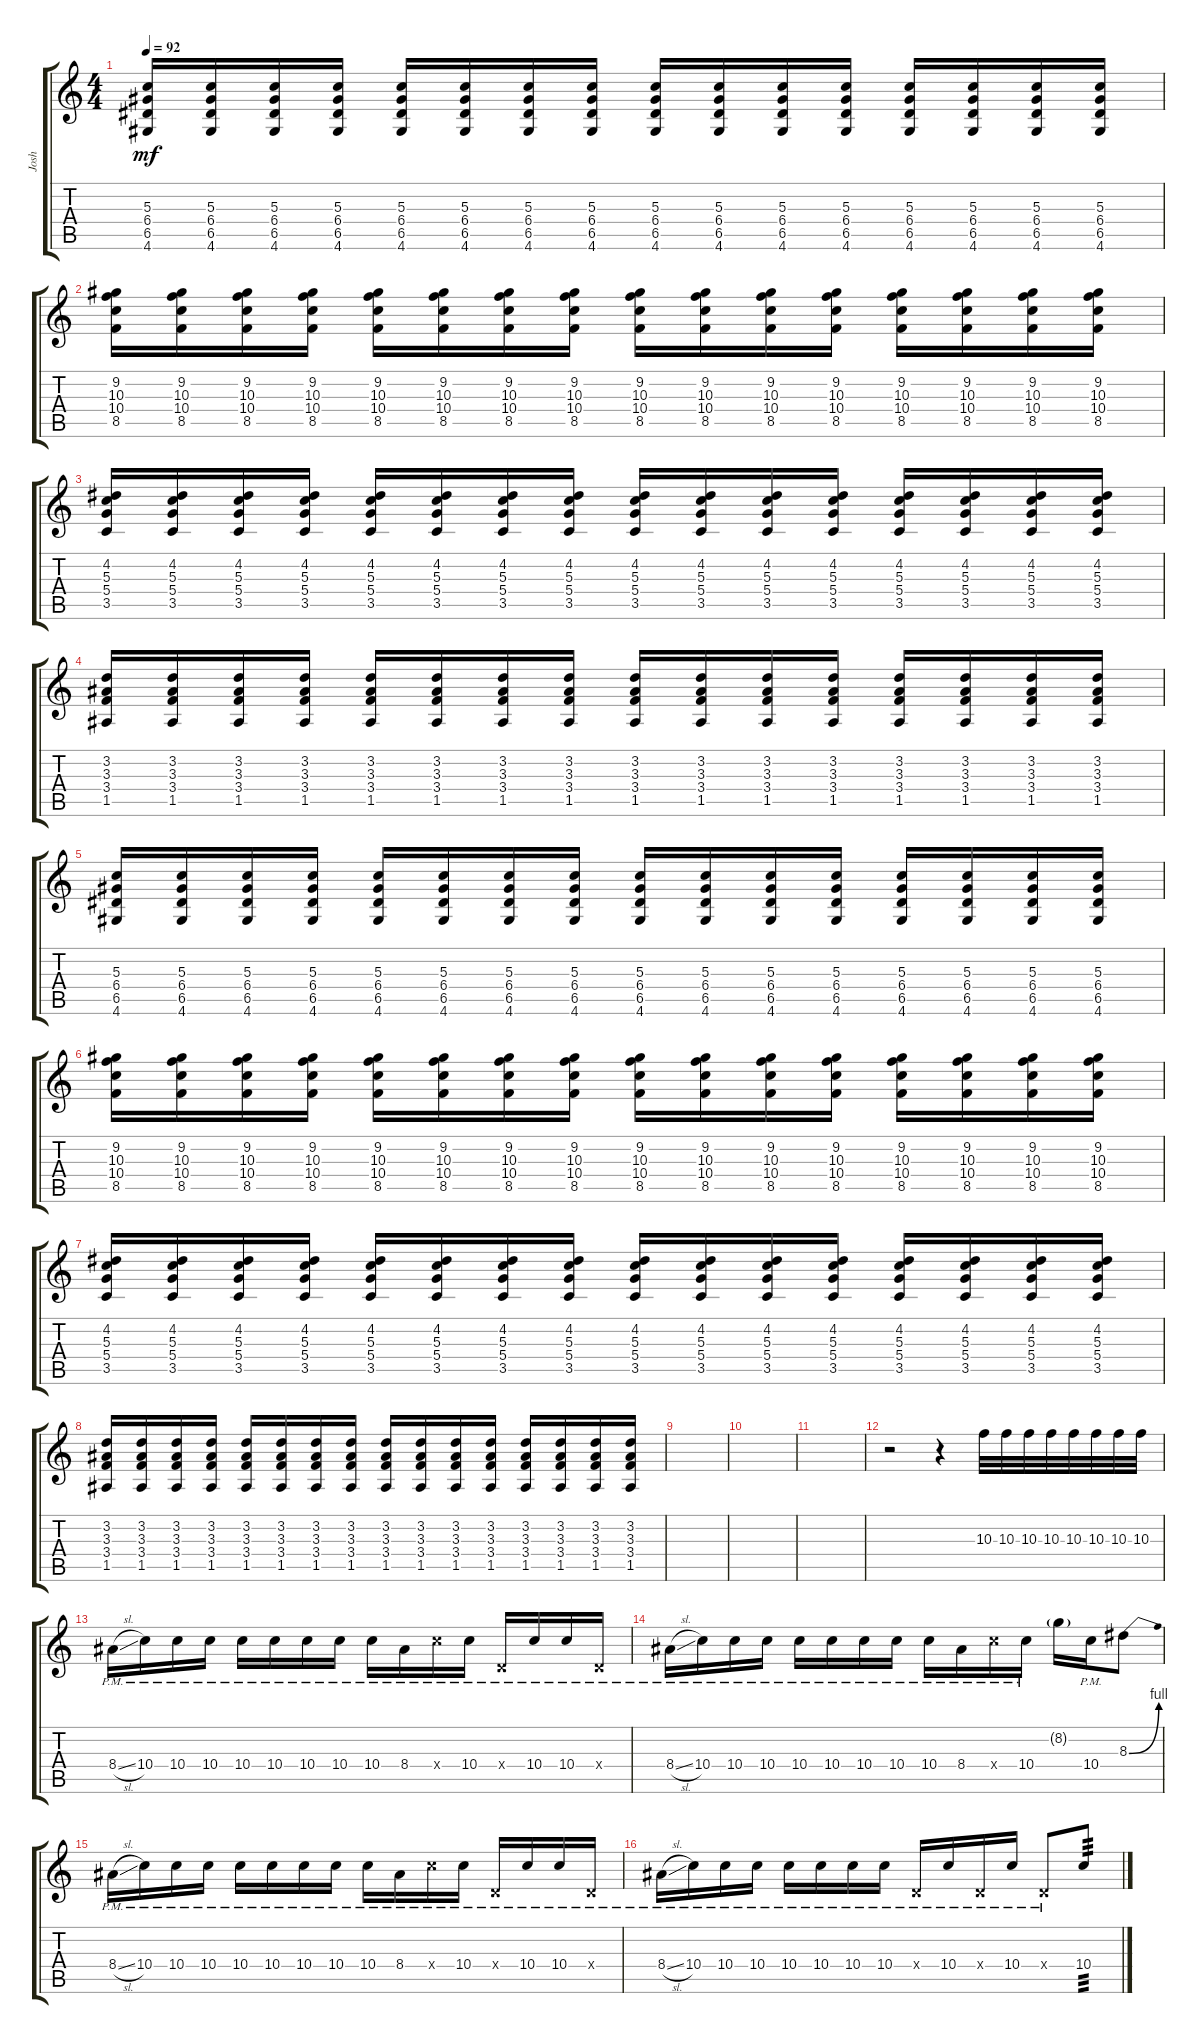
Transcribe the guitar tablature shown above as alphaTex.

\track ("Josh" "Josh") {instrument electricguitarclean}
\staff {score tabs}
\tuning (E4 B3 G3 D3 A2 E2) {hide}
\ts (4 4)
\tempo 92
\clef g2
\ks c
(5.3 6.4 6.5 4.6).16{dy mf} (5.3 6.4 6.5 4.6).16 (5.3 6.4 6.5 4.6).16 (5.3 6.4 6.5 4.6).16 (5.3 6.4 6.5 4.6).16 (5.3 6.4 6.5 4.6).16 (5.3 6.4 6.5 4.6).16 (5.3 6.4 6.5 4.6).16 (5.3 6.4 6.5 4.6).16 (5.3 6.4 6.5 4.6).16 (5.3 6.4 6.5 4.6).16 (5.3 6.4 6.5 4.6).16 (5.3 6.4 6.5 4.6).16 (5.3 6.4 6.5 4.6).16 (5.3 6.4 6.5 4.6).16 (5.3 6.4 6.5 4.6).16 |
(9.2 10.3 10.4 8.5).16 (9.2 10.3 10.4 8.5).16 (9.2 10.3 10.4 8.5).16 (9.2 10.3 10.4 8.5).16 (9.2 10.3 10.4 8.5).16 (9.2 10.3 10.4 8.5).16 (9.2 10.3 10.4 8.5).16 (9.2 10.3 10.4 8.5).16 (9.2 10.3 10.4 8.5).16 (9.2 10.3 10.4 8.5).16 (9.2 10.3 10.4 8.5).16 (9.2 10.3 10.4 8.5).16 (9.2 10.3 10.4 8.5).16 (9.2 10.3 10.4 8.5).16 (9.2 10.3 10.4 8.5).16 (9.2 10.3 10.4 8.5).16 |
(4.2 5.3 5.4 3.5).16 (4.2 5.3 5.4 3.5).16 (4.2 5.3 5.4 3.5).16 (4.2 5.3 5.4 3.5).16 (4.2 5.3 5.4 3.5).16 (4.2 5.3 5.4 3.5).16 (4.2 5.3 5.4 3.5).16 (4.2 5.3 5.4 3.5).16 (4.2 5.3 5.4 3.5).16 (4.2 5.3 5.4 3.5).16 (4.2 5.3 5.4 3.5).16 (4.2 5.3 5.4 3.5).16 (4.2 5.3 5.4 3.5).16 (4.2 5.3 5.4 3.5).16 (4.2 5.3 5.4 3.5).16 (4.2 5.3 5.4 3.5).16 |
(3.2 3.3 3.4 1.5).16 (3.2 3.3 3.4 1.5).16 (3.2 3.3 3.4 1.5).16 (3.2 3.3 3.4 1.5).16 (3.2 3.3 3.4 1.5).16 (3.2 3.3 3.4 1.5).16 (3.2 3.3 3.4 1.5).16 (3.2 3.3 3.4 1.5).16 (3.2 3.3 3.4 1.5).16 (3.2 3.3 3.4 1.5).16 (3.2 3.3 3.4 1.5).16 (3.2 3.3 3.4 1.5).16 (3.2 3.3 3.4 1.5).16 (3.2 3.3 3.4 1.5).16 (3.2 3.3 3.4 1.5).16 (3.2 3.3 3.4 1.5).16 |
(5.3 6.4 6.5 4.6).16 (5.3 6.4 6.5 4.6).16 (5.3 6.4 6.5 4.6).16 (5.3 6.4 6.5 4.6).16 (5.3 6.4 6.5 4.6).16 (5.3 6.4 6.5 4.6).16 (5.3 6.4 6.5 4.6).16 (5.3 6.4 6.5 4.6).16 (5.3 6.4 6.5 4.6).16 (5.3 6.4 6.5 4.6).16 (5.3 6.4 6.5 4.6).16 (5.3 6.4 6.5 4.6).16 (5.3 6.4 6.5 4.6).16 (5.3 6.4 6.5 4.6).16 (5.3 6.4 6.5 4.6).16 (5.3 6.4 6.5 4.6).16 |
(9.2 10.3 10.4 8.5).16 (9.2 10.3 10.4 8.5).16 (9.2 10.3 10.4 8.5).16 (9.2 10.3 10.4 8.5).16 (9.2 10.3 10.4 8.5).16 (9.2 10.3 10.4 8.5).16 (9.2 10.3 10.4 8.5).16 (9.2 10.3 10.4 8.5).16 (9.2 10.3 10.4 8.5).16 (9.2 10.3 10.4 8.5).16 (9.2 10.3 10.4 8.5).16 (9.2 10.3 10.4 8.5).16 (9.2 10.3 10.4 8.5).16 (9.2 10.3 10.4 8.5).16 (9.2 10.3 10.4 8.5).16 (9.2 10.3 10.4 8.5).16 |
(4.2 5.3 5.4 3.5).16 (4.2 5.3 5.4 3.5).16 (4.2 5.3 5.4 3.5).16 (4.2 5.3 5.4 3.5).16 (4.2 5.3 5.4 3.5).16 (4.2 5.3 5.4 3.5).16 (4.2 5.3 5.4 3.5).16 (4.2 5.3 5.4 3.5).16 (4.2 5.3 5.4 3.5).16 (4.2 5.3 5.4 3.5).16 (4.2 5.3 5.4 3.5).16 (4.2 5.3 5.4 3.5).16 (4.2 5.3 5.4 3.5).16 (4.2 5.3 5.4 3.5).16 (4.2 5.3 5.4 3.5).16 (4.2 5.3 5.4 3.5).16 |
(3.2 3.3 3.4 1.5).16 (3.2 3.3 3.4 1.5).16 (3.2 3.3 3.4 1.5).16 (3.2 3.3 3.4 1.5).16 (3.2 3.3 3.4 1.5).16 (3.2 3.3 3.4 1.5).16 (3.2 3.3 3.4 1.5).16 (3.2 3.3 3.4 1.5).16 (3.2 3.3 3.4 1.5).16 (3.2 3.3 3.4 1.5).16 (3.2 3.3 3.4 1.5).16 (3.2 3.3 3.4 1.5).16 (3.2 3.3 3.4 1.5).16 (3.2 3.3 3.4 1.5).16 (3.2 3.3 3.4 1.5).16 (3.2 3.3 3.4 1.5).16 |
|
|
|
r.2 r.4 10.3.32 10.3.32 10.3.32 10.3.32 10.3.32 10.3.32 10.3.32 10.3.32 |
8.4{sl pm}.16 10.4{pm}.16 10.4{pm}.16 10.4{pm}.16 10.4{pm}.16 10.4{pm}.16 10.4{pm}.16 10.4{pm}.16 10.4{pm}.16 8.4{pm}.16 10.4{pm x}.16 10.4{pm}.16 0.4{pm x}.16 10.4{pm}.16 10.4{pm}.16 0.4{pm x}.16 |
8.4{sl pm}.16 10.4{pm}.16 10.4{pm}.16 10.4{pm}.16 10.4{pm}.16 10.4{pm}.16 10.4{pm}.16 10.4{pm}.16 10.4{pm}.16 8.4{pm}.16 10.4{pm x}.16 10.4{pm}.16 8.2{g}.16 10.4{pm}.16 8.3{be (bend 0 0 60 4)}.8 |
8.4{sl pm}.16 10.4{pm}.16 10.4{pm}.16 10.4{pm}.16 10.4{pm}.16 10.4{pm}.16 10.4{pm}.16 10.4{pm}.16 10.4{pm}.16 8.4{pm}.16 10.4{pm x}.16 10.4{pm}.16 0.4{pm x}.16 10.4{pm}.16 10.4{pm}.16 0.4{pm x}.16 |
8.4{sl pm}.16 10.4{pm}.16 10.4{pm}.16 10.4{pm}.16 10.4{pm}.16 10.4{pm}.16 10.4{pm}.16 10.4{pm}.16 0.4{pm x}.16 10.4{pm}.16 0.4{pm x}.16 10.4{pm}.16 0.4{pm x}.8 10.4.8{tp 3}
